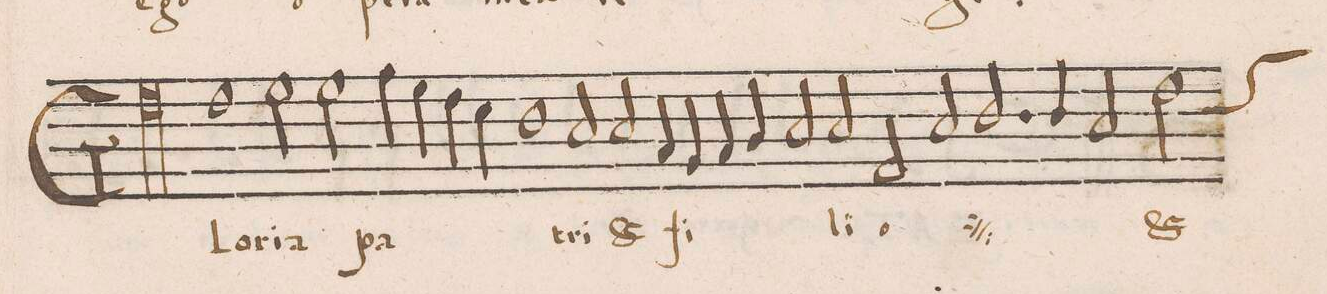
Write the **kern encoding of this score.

**kern	**text
*I"ALTVS	*
*clefC4	*
*k[]	*
*met(C|)	*
*M2/1	*
*clefC5	*
=56-	=56-
1cny	Glo-
2d\	-ri-
2d\	-a
=57-	=57-
4e\	pa-
4d\	.
4c\	.
4B\	.
1A	.
=58-	=58-
2G/	-tri
2G/	(et)
4E/	fi-
4D/	.
4E/	.
4F/	.
=59-	=59-
2G/	.
2G/	-li-
2C/	-o
*	*ij
2G/	(et)
=60-	=60-
2.A/	fi-
4A/	-li-
2G/	-o
*	*Xij
*custos:A	*
2c\	(et)
=61-	=61-
*-	*-
